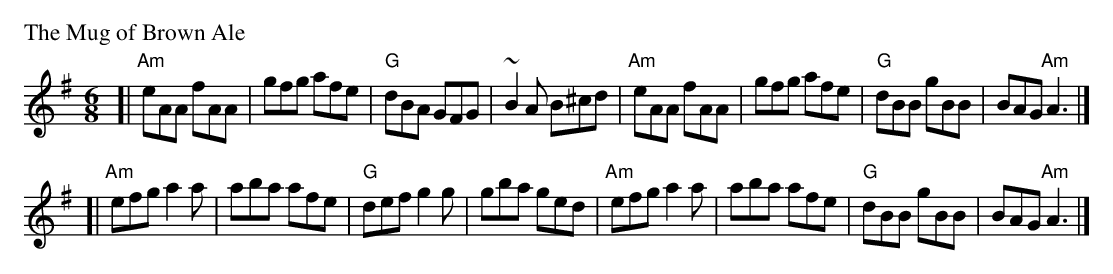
X:1
M: 6/8
L: 1/8
P: The Mug of Brown Ale
K: Ador
[| "Am"eAA fAA | gfg afe | "G"dBA GFG |~B2A B^cd | "Am"eAA fAA | gfg afe | "G"dBB gBB | BAG "Am"A3 |]
[| "Am"efg a2a | aba afe | "G"def g2g | gba ged  | "Am"efg a2a | aba afe | "G"dBB gBB | BAG "Am"A3 |]
